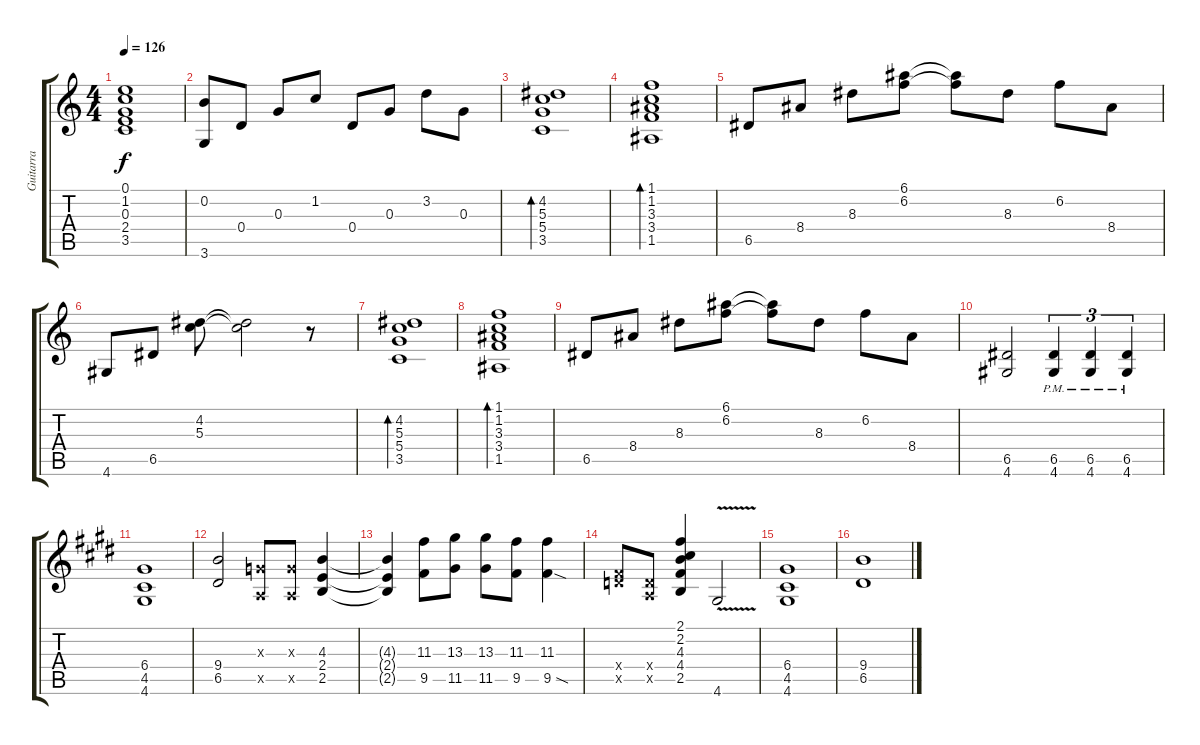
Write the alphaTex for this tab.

\track ("Guitarra" "Guitarra") {instrument acousticguitarnylon}
\staff {score tabs}
\tuning (E4 B3 G3 D3 A2 E2) {hide}
\ts (4 4)
\tempo 126
\clef g2
\ks c
(0.1 1.2 0.3 2.4 3.5).1{dy f} |
(0.2 3.6).8 0.4.8 0.3.8 1.2.8 0.4.8 0.3.8 3.2.8 0.3.8 |
(4.2 5.3 5.4 3.5).1{bd 240} |
(1.1 1.2 3.3 3.4 1.5).1{bd 240} |
6.5.8 8.4.8 8.3.8 (6.1 6.2).8 (6.1{t} 6.2{t}).8 8.3.8 6.2.8 8.4.8 |
4.6.8 6.5.8 (4.2 5.3).8 (4.2{t} 5.3{t}).2 r.8 |
(4.2 5.3 5.4 3.5).1{bd 240} |
(1.1 1.2 3.3 3.4 1.5).1{bd 240} |
6.5.8 8.4.8 8.3.8 (6.1 6.2).8 (6.1{t} 6.2{t}).8 8.3.8 6.2.8 8.4.8 |
(6.5 4.6).2{instrument distortionguitar} (6.5{pm} 4.6{pm}).4{tu (3 2)} (6.5{pm} 4.6{pm}).4{tu (3 2)} (6.5{pm} 4.6{pm}).4{tu (3 2)} |
\ks e
(6.4 4.5 4.6).1 |
(9.4 6.5).2 (0.3{x} 0.5{x}).8 (0.3{x} 0.5{x}).8 (4.3 2.4 2.5).4 |
(4.3{t} 2.4{t} 2.5{t}).4 (11.3 9.5).8 (13.3 11.5).8 (13.3 11.5).8 (11.3 9.5).8 (11.3 9.5{sod}).4 |
(0.4{x} 9.5{x}).8 (0.4{x} 0.5{x}).8 (2.1 2.2 4.3 4.4 2.5).4 4.6{v}.2 |
(6.4 4.5 4.6).1 |
(9.4 6.5).1
